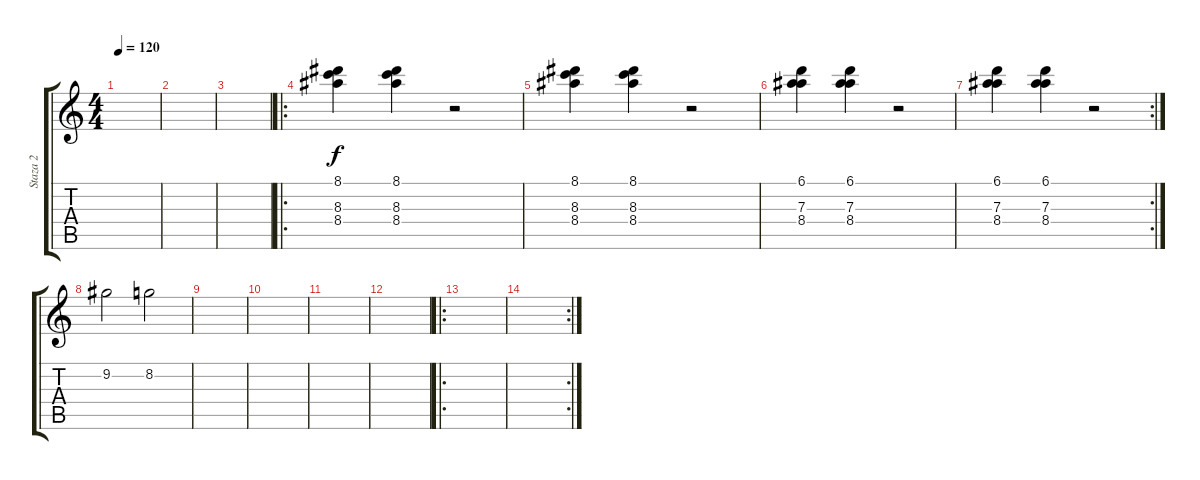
\track ("Staza 2" "Staza 2") {instrument acousticguitarsteel}
\staff {score tabs}
\tuning (E4 B3 G4 D4 A3 E3) {hide}
\ts (4 4)
\tempo 120
\clef g2
\ks c
|
|
|
\ro
(8.1 8.3 8.4).4 (8.1 8.3 8.4).4 r.2 |
(8.1 8.3 8.4).4 (8.1 8.3 8.4).4 r.2 |
(6.1 7.3 8.4).4 (6.1 7.3 8.4).4 r.2 |
\rc 2
(6.1 7.3 8.4).4 (6.1 7.3 8.4).4 r.2 |
9.2.2 8.2.2 |
|
|
|
|
\ro
|
\rc 2
